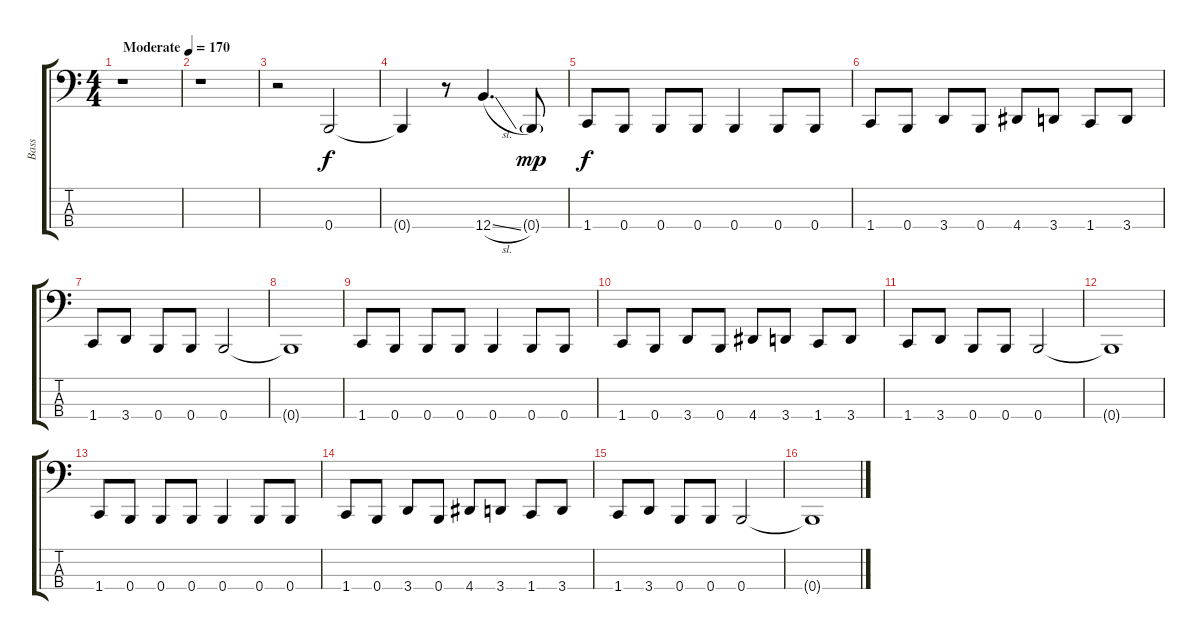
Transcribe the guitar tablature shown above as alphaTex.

\track ("Bass" "Bass") {instrument electricbasspick}
\staff {score tabs}
\tuning (E2 B1 Gb1 B0) {hide}
\ts (4 4)
\tempo (170 "Moderate")
\clef f4
\ks c
r.1{dy f instrument electricbasspick} |
r.1 |
r.2 0.4.2 |
0.4{t}.4 r.8 12.4{sl}.4{d} 0.4{g}.8{dy mp} |
1.4.8{dy f} 0.4.8 0.4.8 0.4.8 0.4.4 0.4.8 0.4.8 |
1.4.8 0.4.8 3.4.8 0.4.8 4.4.8 3.4.8 1.4.8 3.4.8 |
1.4.8 3.4.8 0.4.8 0.4.8 0.4.2 |
0.4{t}.1 |
1.4.8 0.4.8 0.4.8 0.4.8 0.4.4 0.4.8 0.4.8 |
1.4.8 0.4.8 3.4.8 0.4.8 4.4.8 3.4.8 1.4.8 3.4.8 |
1.4.8 3.4.8 0.4.8 0.4.8 0.4.2 |
0.4{t}.1 |
1.4.8 0.4.8 0.4.8 0.4.8 0.4.4 0.4.8 0.4.8 |
1.4.8 0.4.8 3.4.8 0.4.8 4.4.8 3.4.8 1.4.8 3.4.8 |
1.4.8 3.4.8 0.4.8 0.4.8 0.4.2 |
0.4{t}.1
